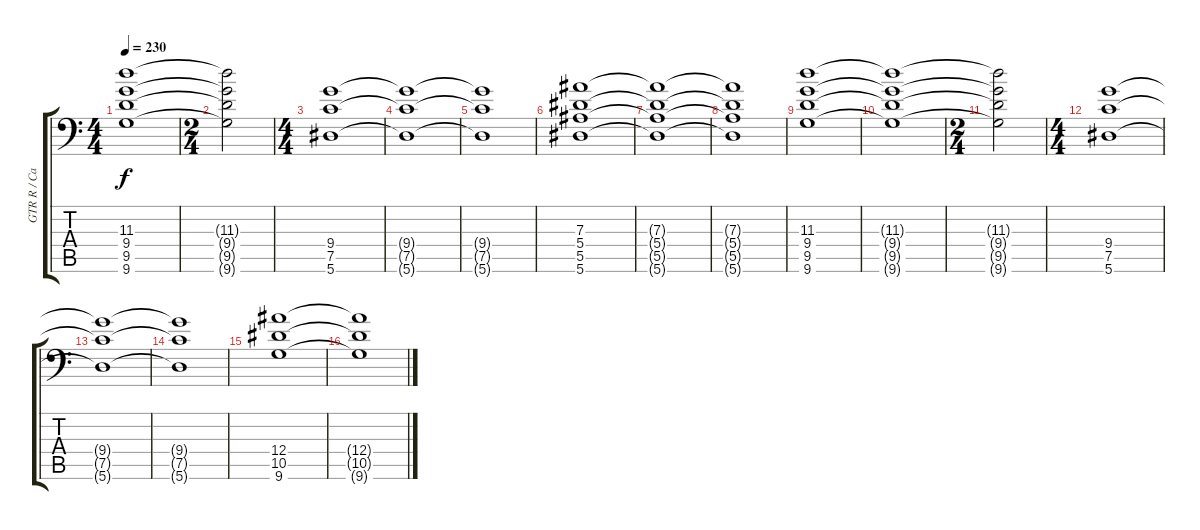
\track ("GTR R / Carlos" "GTR R / Ca") {instrument overdrivenguitar}
\staff {score tabs}
\tuning (C4 G3 Eb3 Bb2 F2 Bb1) {hide}
\ts (4 4)
\tempo 230
\clef f4
\ks c
(11.3{t} 9.4{t} 9.5{t} 9.6{t}).1{dy f} |
\ts (2 4)
(11.3{t} 9.4{t} 9.5{t} 9.6{t}).2 |
\ts (4 4)
(9.4 7.5 5.6).1 |
(9.4{t} 7.5{t} 5.6{t}).1 |
(9.4{t} 7.5{t} 5.6{t}).1 |
(7.3 5.4 5.5 5.6).1 |
(7.3{t} 5.4{t} 5.5{t} 5.6{t}).1 |
(7.3{t} 5.4{t} 5.5{t} 5.6{t}).1 |
(11.3 9.4 9.5 9.6).1 |
(11.3{t} 9.4{t} 9.5{t} 9.6{t}).1 |
\ts (2 4)
(11.3{t} 9.4{t} 9.5{t} 9.6{t}).2 |
\ts (4 4)
(9.4 7.5 5.6).1 |
(9.4{t} 7.5{t} 5.6{t}).1 |
(9.4{t} 7.5{t} 5.6{t}).1 |
(12.4 10.5 9.6).1 |
(12.4{t} 10.5{t} 9.6{t}).1
